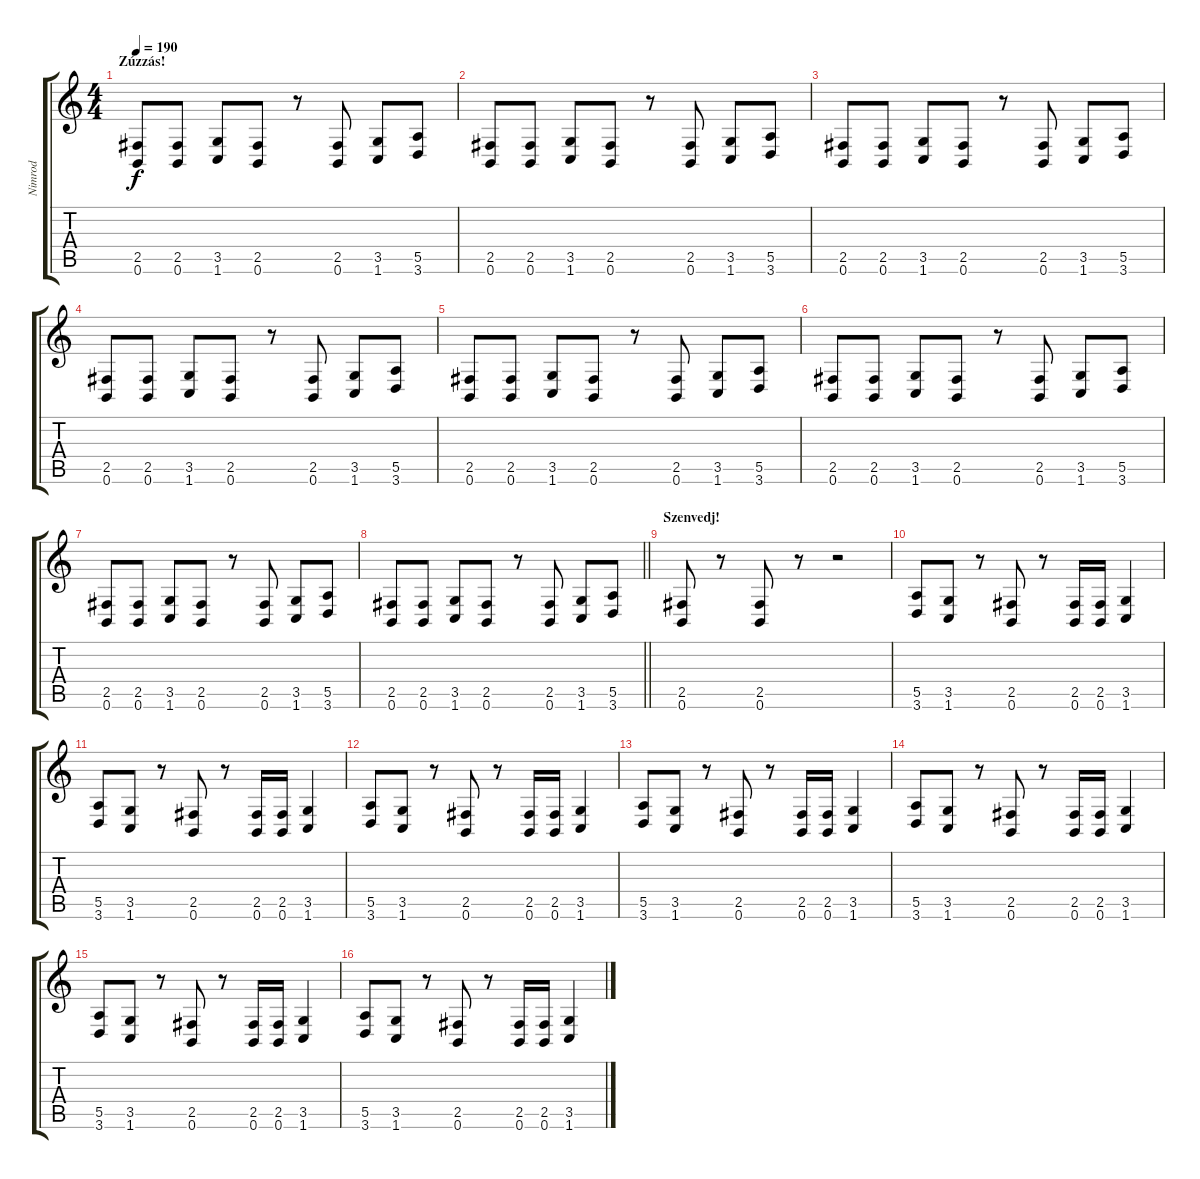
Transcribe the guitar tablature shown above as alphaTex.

\track ("Nimrod" "Nimrod") {instrument distortionguitar}
\staff {score tabs}
\tuning (B3 Gb3 D3 A2 E2 B1) {hide}
\ts (4 4)
\section ("" "Zúzzás!")
\tempo 190
\clef g2
\ks c
(2.5 0.6).8{dy f} (2.5 0.6).8 (3.5 1.6).8 (2.5 0.6).8 r.8 (2.5 0.6).8 (3.5 1.6).8 (5.5 3.6).8 |
(2.5 0.6).8 (2.5 0.6).8 (3.5 1.6).8 (2.5 0.6).8 r.8 (2.5 0.6).8 (3.5 1.6).8 (5.5 3.6).8 |
(2.5 0.6).8 (2.5 0.6).8 (3.5 1.6).8 (2.5 0.6).8 r.8 (2.5 0.6).8 (3.5 1.6).8 (5.5 3.6).8 |
(2.5 0.6).8 (2.5 0.6).8 (3.5 1.6).8 (2.5 0.6).8 r.8 (2.5 0.6).8 (3.5 1.6).8 (5.5 3.6).8 |
(2.5 0.6).8 (2.5 0.6).8 (3.5 1.6).8 (2.5 0.6).8 r.8 (2.5 0.6).8 (3.5 1.6).8 (5.5 3.6).8 |
(2.5 0.6).8 (2.5 0.6).8 (3.5 1.6).8 (2.5 0.6).8 r.8 (2.5 0.6).8 (3.5 1.6).8 (5.5 3.6).8 |
(2.5 0.6).8 (2.5 0.6).8 (3.5 1.6).8 (2.5 0.6).8 r.8 (2.5 0.6).8 (3.5 1.6).8 (5.5 3.6).8 |
\barLineRight lightlight
(2.5 0.6).8 (2.5 0.6).8 (3.5 1.6).8 (2.5 0.6).8 r.8 (2.5 0.6).8 (3.5 1.6).8 (5.5 3.6).8 |
\section ("" "Szenvedj!")
(2.5 0.6).8 r.8 (2.5 0.6).8 r.8 r.2 |
(5.5 3.6).8 (3.5 1.6).8 r.8 (2.5 0.6).8 r.8 (2.5 0.6).16 (2.5 0.6).16 (3.5 1.6).4 |
(5.5 3.6).8 (3.5 1.6).8 r.8 (2.5 0.6).8 r.8 (2.5 0.6).16 (2.5 0.6).16 (3.5 1.6).4 |
(5.5 3.6).8 (3.5 1.6).8 r.8 (2.5 0.6).8 r.8 (2.5 0.6).16 (2.5 0.6).16 (3.5 1.6).4 |
(5.5 3.6).8 (3.5 1.6).8 r.8 (2.5 0.6).8 r.8 (2.5 0.6).16 (2.5 0.6).16 (3.5 1.6).4 |
(5.5 3.6).8 (3.5 1.6).8 r.8 (2.5 0.6).8 r.8 (2.5 0.6).16 (2.5 0.6).16 (3.5 1.6).4 |
(5.5 3.6).8 (3.5 1.6).8 r.8 (2.5 0.6).8 r.8 (2.5 0.6).16 (2.5 0.6).16 (3.5 1.6).4 |
(5.5 3.6).8 (3.5 1.6).8 r.8 (2.5 0.6).8 r.8 (2.5 0.6).16 (2.5 0.6).16 (3.5 1.6).4
